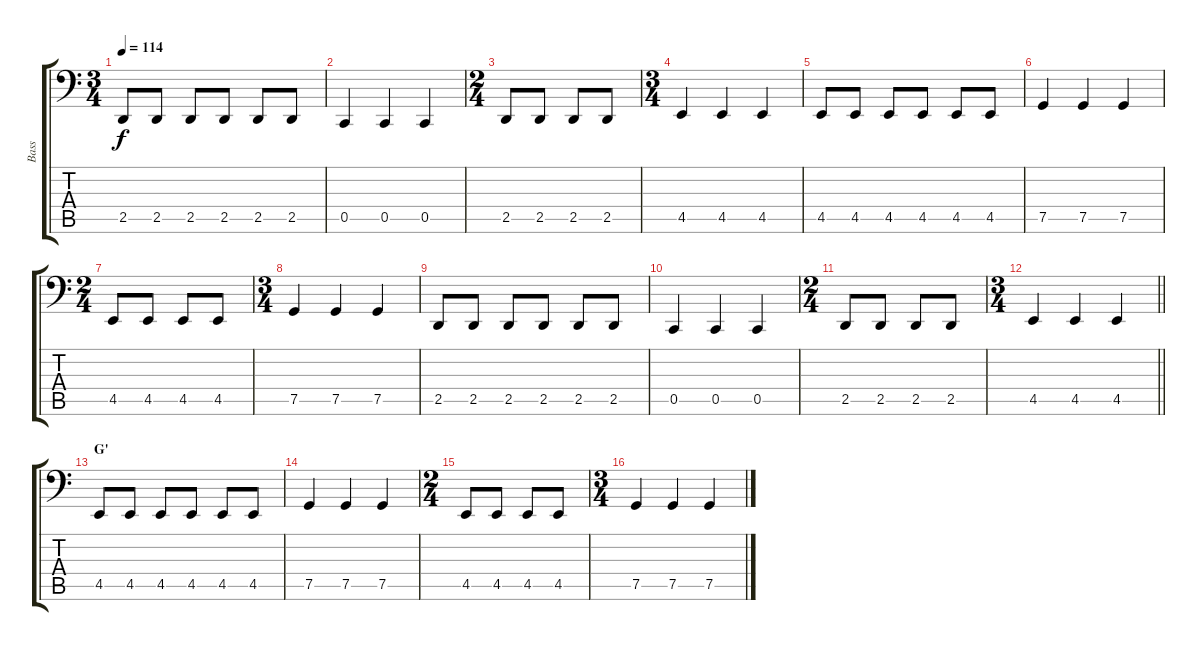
\track ("Bass" "Bass") {instrument electricbasspick}
\staff {score tabs}
\tuning (Bb2 F2 C2 G1 C1 A0) {hide}
\ts (3 4)
\tempo 114
\clef f4
\ks c
2.5.8{dy f} 2.5.8 2.5.8 2.5.8 2.5.8 2.5.8 |
0.5.4 0.5.4 0.5.4 |
\ts (2 4)
2.5.8 2.5.8 2.5.8 2.5.8 |
\ts (3 4)
4.5.4 4.5.4 4.5.4 |
4.5.8 4.5.8 4.5.8 4.5.8 4.5.8 4.5.8 |
7.5.4 7.5.4 7.5.4 |
\ts (2 4)
4.5.8 4.5.8 4.5.8 4.5.8 |
\ts (3 4)
7.5.4 7.5.4 7.5.4 |
2.5.8 2.5.8 2.5.8 2.5.8 2.5.8 2.5.8 |
0.5.4 0.5.4 0.5.4 |
\ts (2 4)
2.5.8 2.5.8 2.5.8 2.5.8 |
\ts (3 4)
\barLineRight lightlight
4.5.4 4.5.4 4.5.4 |
\section ("" "G'")
4.5.8 4.5.8 4.5.8 4.5.8 4.5.8 4.5.8 |
7.5.4 7.5.4 7.5.4 |
\ts (2 4)
4.5.8 4.5.8 4.5.8 4.5.8 |
\ts (3 4)
7.5.4 7.5.4 7.5.4
